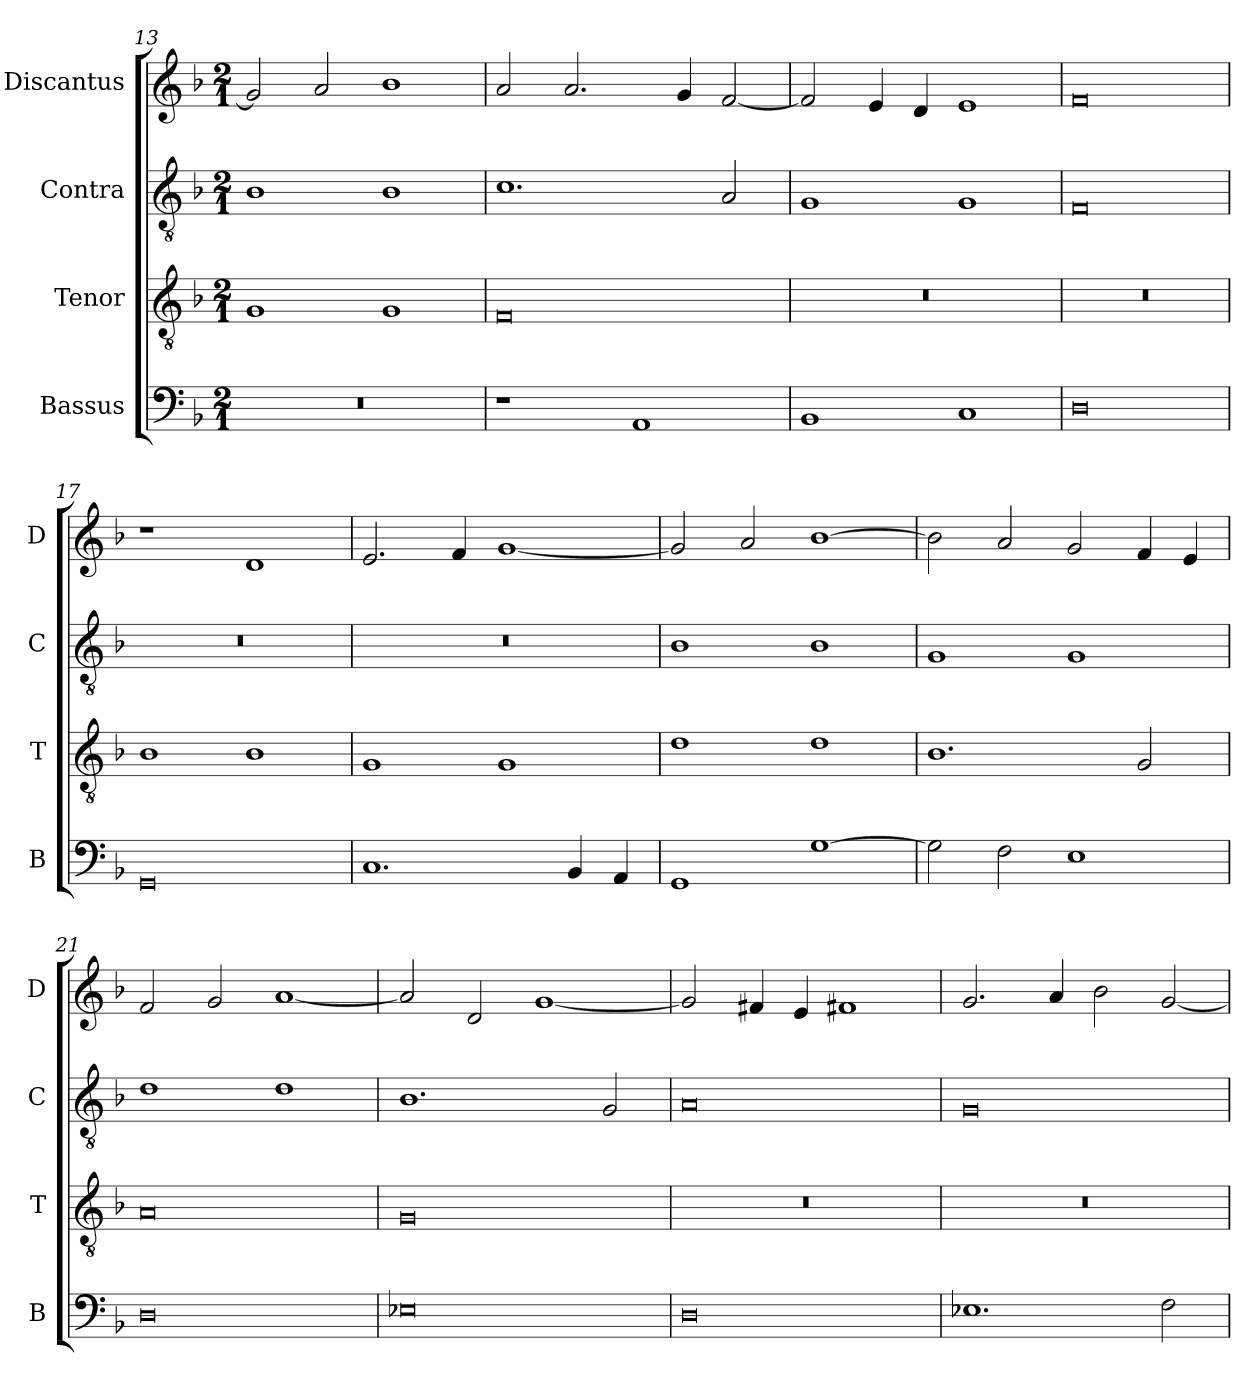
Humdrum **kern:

**kern	**kern	**kern	**kern
*part4	*part3	*part2	*part1
*staff4	*staff3	*staff2	*staff1
*I"Bassus	*I"Tenor	*I"Contra	*I"Discantus
*I'B	*I'T	*I'C	*I'D
*clefF4	*clefGv2	*clefGv2	*clefG2
*k[b-]	*k[b-]	*k[b-]	*k[b-]
*M2/1	*M2/1	*M2/1	*M2/1
=13	=13	=13	=13
0r	1G	1B-	2g]
.	.	.	2a
.	1G	1B-	1b-
=14	=14	=14	=14
1r	0F	1.c	2a
.	.	.	2.a
1AA	.	.	.
.	.	.	4g
.	.	2A	[2f
=15	=15	=15	=15
1BB-	0r	1G	2f]
.	.	.	4e
.	.	.	4d
1C	.	1G	1e
=16	=16	=16	=16
0D	0r	0F	0f
=17	=17	=17	=17
0GG	1B-	0r	1r
.	1B-	.	1d
=18	=18	=18	=18
1.C	1G	0r	2.e
.	.	.	4f
.	1G	.	[1g
4BB-	.	.	.
4AA	.	.	.
=19	=19	=19	=19
1GG	1d	1B-	2g]
.	.	.	2a
[1G	1d	1B-	[1b-
=20	=20	=20	=20
2G]	1.B-	1G	2b-]
2F	.	.	2a
1E	.	1G	2g
.	2G	.	4f
.	.	.	4e
=21	=21	=21	=21
0D	0A	1d	2f
.	.	.	2g
.	.	1d	[1a
=22	=22	=22	=22
0E-X	0G	1.B-	2a]
.	.	.	2d
.	.	.	[1g
.	.	2G	.
=23	=23	=23	=23
0D	0r	0A	2g]
.	.	.	4f#X
.	.	.	4e
.	.	.	1f#X
=24	=24	=24	=24
1.E-X	0r	0G	2.g
.	.	.	4a
.	.	.	2b-
2F	.	.	[2g
=	=	=	=
*-	*-	*-	*-
